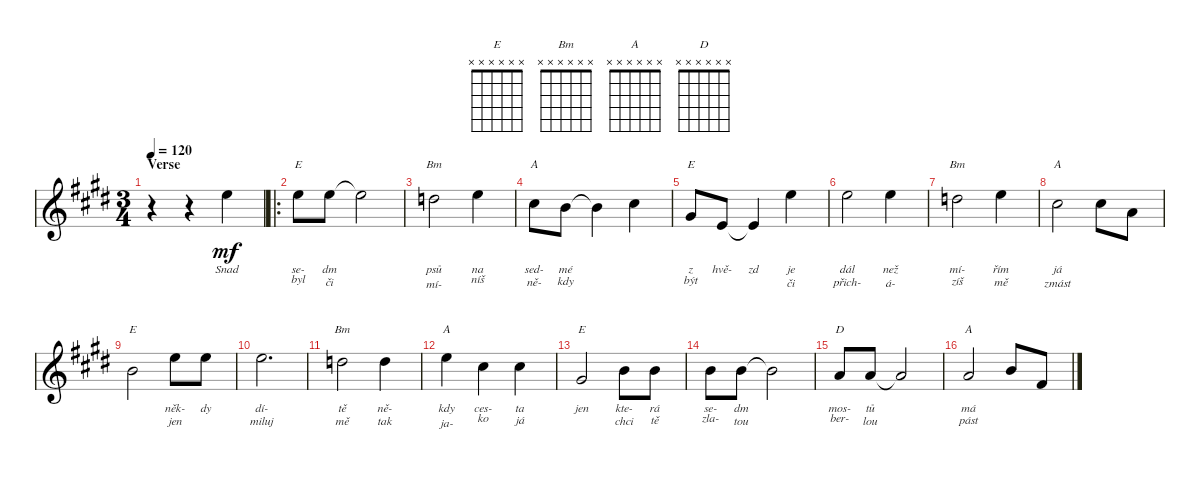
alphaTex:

\defaultSystemsLayout 4
\bracketExtendMode groupsimilarinstruments
\singleTrackTrackNamePolicy hidden
\multiTrackTrackNamePolicy allsystems
\otherSystemsTrackNameOrientation horizontal
\track ("Lead" "Lead") {instrument acousticguitarsteel}
\staff {score}
\tuning (E4 B3 G3 D3 A2 E2)
\chord ("E" x x x x x x)
\chord ("Bm" x x x x x x)
\chord ("A" x x x x x x)
\chord ("D" x x x x x x)
\ts (3 4)
\section ("" "Verse")
\tempo 120
\clef g2
\ks e
r.4{dy mf instrument acousticguitarsteel} r.4 0.1.4{lyrics (0 "Snad") lyrics (1 "") lyrics (2 "") lyrics (3 "") lyrics (4 "")} |
\ro
0.1.8{ch "E" lyrics (0 "se-") lyrics (1 "byl") lyrics (2 "") lyrics (3 "") lyrics (4 "")} 0.1.8{lyrics (0 "dm") lyrics (1 "či") lyrics (2 "") lyrics (3 "") lyrics (4 "")} 0.1{t}.2{lyrics (0 "") lyrics (1 "") lyrics (2 "") lyrics (3 "") lyrics (4 "")} |
3.2.2{ch "Bm" lyrics (0 "psů") lyrics (1 "mí-") lyrics (2 "") lyrics (3 "") lyrics (4 "")} 0.1.4{lyrics (0 "na") lyrics (1 "níš") lyrics (2 "") lyrics (3 "") lyrics (4 "")} |
2.2.8{ch "A" lyrics (0 "sed-") lyrics (1 "ně-") lyrics (2 "") lyrics (3 "") lyrics (4 "")} 0.2.8{lyrics (0 "mé") lyrics (1 "kdy") lyrics (2 "") lyrics (3 "") lyrics (4 "")} 0.2{t}.4{lyrics (0 "") lyrics (1 "") lyrics (2 "") lyrics (3 "") lyrics (4 "")} 2.2.4{lyrics (0 "") lyrics (1 "") lyrics (2 "") lyrics (3 "") lyrics (4 "")} |
1.3.8{ch "E" lyrics (0 "z") lyrics (1 "být") lyrics (2 "") lyrics (3 "") lyrics (4 "")} 2.4.8{lyrics (0 "hvě-") lyrics (1 "") lyrics (2 "") lyrics (3 "") lyrics (4 "")} 2.4{t}.4{lyrics (0 "zd") lyrics (1 "") lyrics (2 "") lyrics (3 "") lyrics (4 "")} 0.1.4{lyrics (0 "je") lyrics (1 "či") lyrics (2 "") lyrics (3 "") lyrics (4 "")} |
0.1.2{lyrics (0 "dál") lyrics (1 "přich-") lyrics (2 "") lyrics (3 "") lyrics (4 "")} 0.1.4{lyrics (0 "než") lyrics (1 "á-") lyrics (2 "") lyrics (3 "") lyrics (4 "")} |
3.2.2{ch "Bm" lyrics (0 "mí-") lyrics (1 "zíš") lyrics (2 "") lyrics (3 "") lyrics (4 "")} 0.1.4{lyrics (0 "řím") lyrics (1 "mě") lyrics (2 "") lyrics (3 "") lyrics (4 "")} |
2.2.2{ch "A" lyrics (0 "já") lyrics (1 "zmást") lyrics (2 "") lyrics (3 "") lyrics (4 "")} 2.2.8{lyrics (0 "") lyrics (1 "") lyrics (2 "") lyrics (3 "") lyrics (4 "")} 2.3.8{lyrics (0 "") lyrics (1 "") lyrics (2 "") lyrics (3 "") lyrics (4 "")} |
0.2.2{ch "E" lyrics (0 "") lyrics (1 "") lyrics (2 "") lyrics (3 "") lyrics (4 "")} 0.1.8{lyrics (0 "něk-") lyrics (1 "jen") lyrics (2 "") lyrics (3 "") lyrics (4 "")} 0.1.8{lyrics (0 "dy") lyrics (1 "") lyrics (2 "") lyrics (3 "") lyrics (4 "")} |
0.1.2{d lyrics (0 "dí-") lyrics (1 "miluj") lyrics (2 "") lyrics (3 "") lyrics (4 "")} |
3.2.2{ch "Bm" lyrics (0 "tě") lyrics (1 "mě") lyrics (2 "") lyrics (3 "") lyrics (4 "")} 3.2.4{lyrics (0 "ně-") lyrics (1 "tak") lyrics (2 "") lyrics (3 "") lyrics (4 "")} |
0.1.4{ch "A" lyrics (0 "kdy") lyrics (1 "ja-") lyrics (2 "") lyrics (3 "") lyrics (4 "")} 2.2.4{lyrics (0 "ces-") lyrics (1 "ko") lyrics (2 "") lyrics (3 "") lyrics (4 "")} 2.2.4{lyrics (0 "ta") lyrics (1 "já") lyrics (2 "") lyrics (3 "") lyrics (4 "")} |
1.3.2{ch "E" lyrics (0 "jen") lyrics (1 "") lyrics (2 "") lyrics (3 "") lyrics (4 "")} 0.2.8{lyrics (0 "kte-") lyrics (1 "chci") lyrics (2 "") lyrics (3 "") lyrics (4 "")} 0.2.8{lyrics (0 "rá") lyrics (1 "tě") lyrics (2 "") lyrics (3 "") lyrics (4 "")} |
0.2.8{lyrics (0 "se-") lyrics (1 "zla-") lyrics (2 "") lyrics (3 "") lyrics (4 "")} 0.2.8{lyrics (0 "dm") lyrics (1 "tou") lyrics (2 "") lyrics (3 "") lyrics (4 "")} 0.2{t}.2{lyrics (0 "") lyrics (1 "") lyrics (2 "") lyrics (3 "") lyrics (4 "")} |
2.3.8{ch "D" lyrics (0 "mos-") lyrics (1 "ber-") lyrics (2 "") lyrics (3 "") lyrics (4 "")} 2.3.8{lyrics (0 "tů") lyrics (1 "lou") lyrics (2 "") lyrics (3 "") lyrics (4 "")} 2.3{t}.2{lyrics (0 "") lyrics (1 "") lyrics (2 "") lyrics (3 "") lyrics (4 "")} |
2.3.2{ch "A" lyrics (0 "má") lyrics (1 "pást") lyrics (2 "") lyrics (3 "") lyrics (4 "")} 0.2.8{lyrics (0 "") lyrics (1 "") lyrics (2 "") lyrics (3 "") lyrics (4 "")} 4.4.8{lyrics (0 "") lyrics (1 "") lyrics (2 "") lyrics (3 "") lyrics (4 "")}
